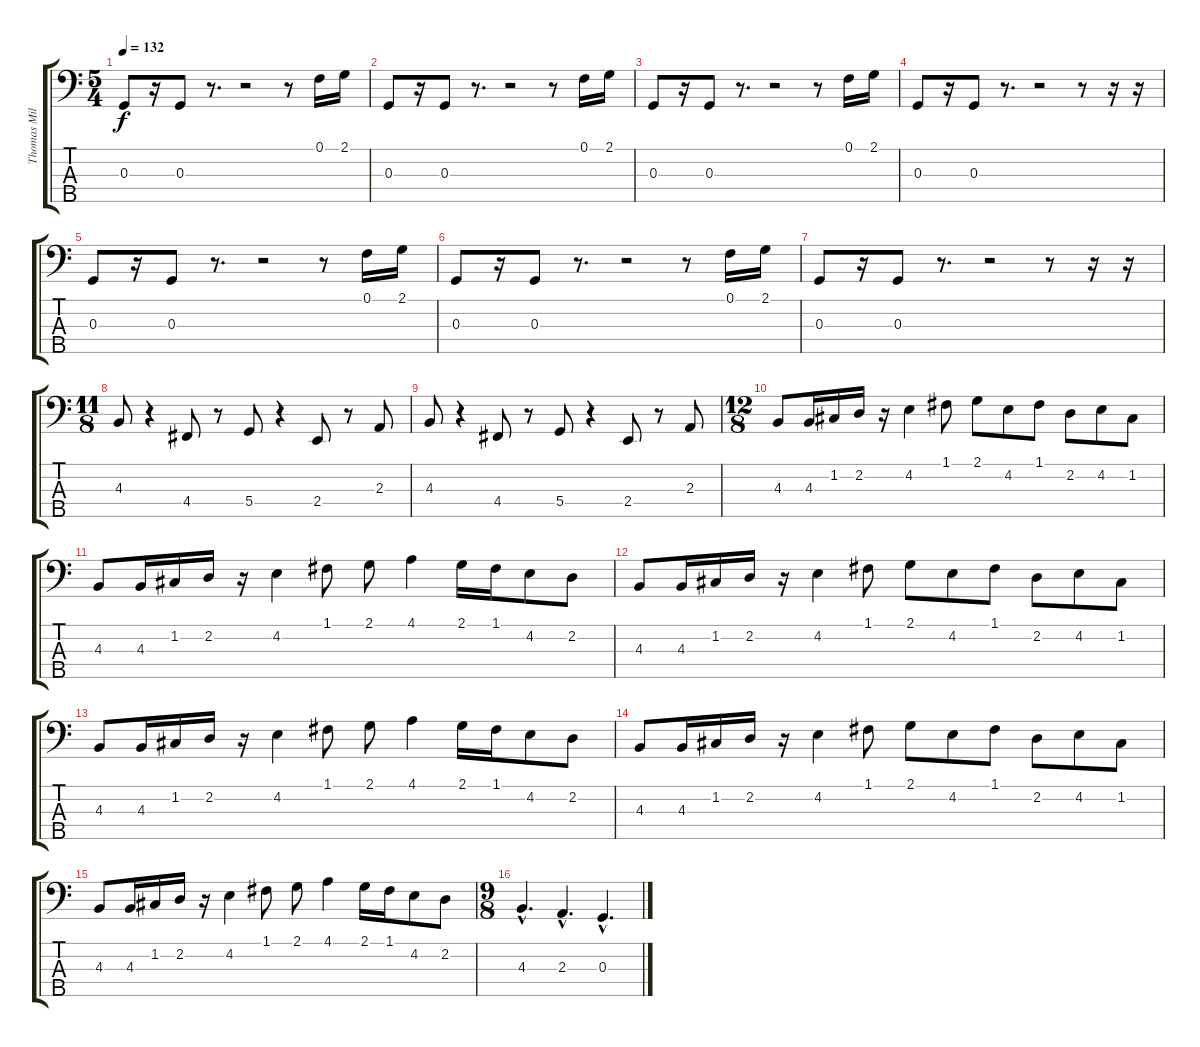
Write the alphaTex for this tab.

\track ("Thomas Miller [Bass]" "Thomas Mil") {instrument electricbassfinger}
\staff {score tabs}
\tuning (F2 C2 G1 D1 A0) {hide}
\ts (5 4)
\tempo 132
\clef f4
\ks c
0.3.8{dy f} r.16 0.3.8 r.8{d} r.2 r.8 0.1.16 2.1.16 |
0.3.8 r.16 0.3.8 r.8{d} r.2 r.8 0.1.16 2.1.16 |
0.3.8 r.16 0.3.8 r.8{d} r.2 r.8 0.1.16 2.1.16 |
0.3.8 r.16 0.3.8 r.8{d} r.2 r.8 r.16 r.16 |
0.3.8 r.16 0.3.8 r.8{d} r.2 r.8 0.1.16 2.1.16 |
0.3.8 r.16 0.3.8 r.8{d} r.2 r.8 0.1.16 2.1.16 |
0.3.8 r.16 0.3.8 r.8{d} r.2 r.8 r.16 r.16 |
\ts (11 8)
4.3.8 r.4 4.4.8 r.8 5.4.8 r.4 2.4.8 r.8 2.3.8 |
4.3.8 r.4 4.4.8 r.8 5.4.8 r.4 2.4.8 r.8 2.3.8 |
\ts (12 8)
4.3.8 4.3.16 1.2.16 2.2.16 r.16 4.2.4 1.1.8 2.1.8 4.2.8 1.1.8 2.2.8 4.2.8 1.2.8 |
4.3.8 4.3.16 1.2.16 2.2.16 r.16 4.2.4 1.1.8 2.1.8 4.1.4 2.1.16 1.1.16 4.2.8 2.2.8 |
4.3.8 4.3.16 1.2.16 2.2.16 r.16 4.2.4 1.1.8 2.1.8 4.2.8 1.1.8 2.2.8 4.2.8 1.2.8 |
4.3.8 4.3.16 1.2.16 2.2.16 r.16 4.2.4 1.1.8 2.1.8 4.1.4 2.1.16 1.1.16 4.2.8 2.2.8 |
4.3.8 4.3.16 1.2.16 2.2.16 r.16 4.2.4 1.1.8 2.1.8 4.2.8 1.1.8 2.2.8 4.2.8 1.2.8 |
4.3.8 4.3.16 1.2.16 2.2.16 r.16 4.2.4 1.1.8 2.1.8 4.1.4 2.1.16 1.1.16 4.2.8 2.2.8 |
\ts (9 8)
4.3{hac}.4{d} 2.3{hac}.4{d} 0.3{hac}.4{d}
